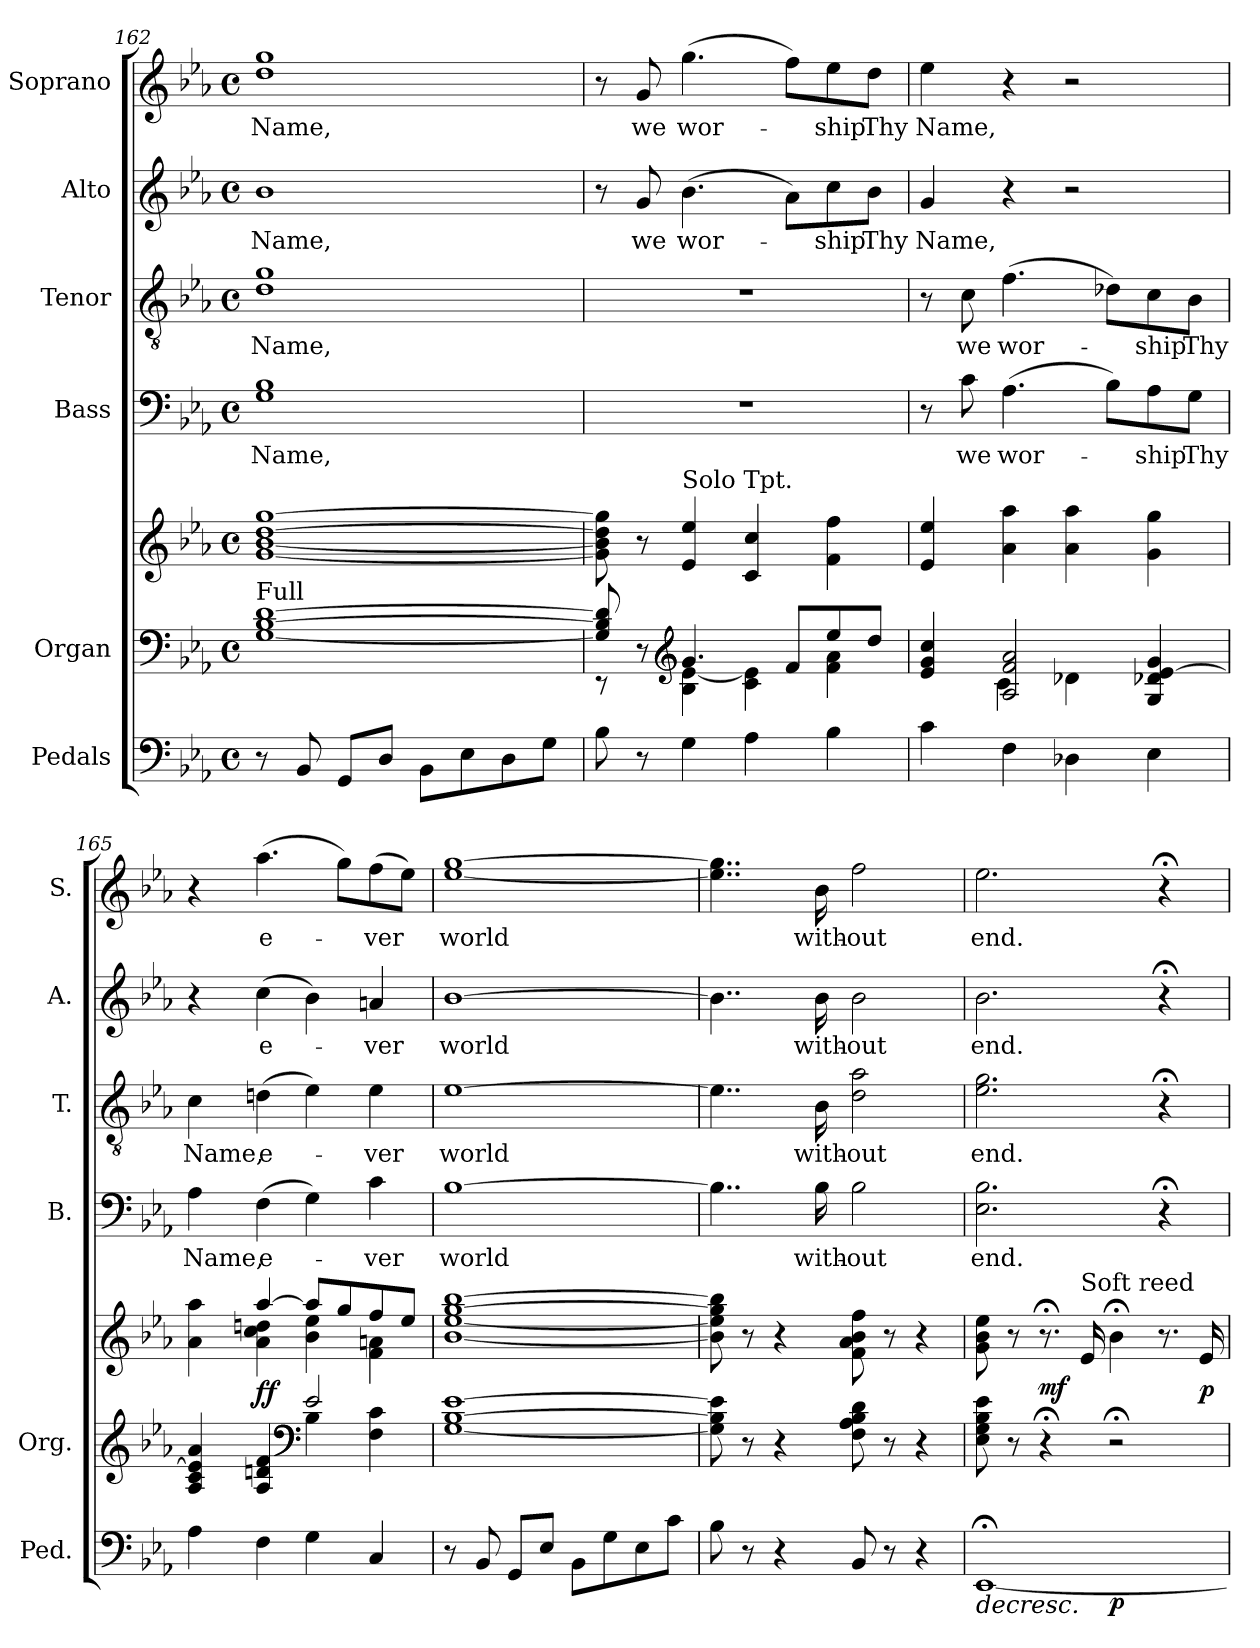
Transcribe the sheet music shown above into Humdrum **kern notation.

**kern	**dynam	**kern	**kern	**dynam	**kern	**text	**kern	**text	**kern	**text	**kern	**text
*part6	*part6	*part5	*part5	*part5	*part4	*part4	*part3	*part3	*part2	*part2	*part1	*part1
*staff7	*staff7	*staff6	*staff5	*staff5/6	*staff4	*staff4	*staff3	*staff3	*staff2	*staff2	*staff1	*staff1
*I"Pedals	*	*I"Organ	*	*	*I"Bass	*	*I"Tenor	*	*I"Alto	*	*I"Soprano	*
*I'Ped.	*	*I'Org.	*	*	*I'B.	*	*I'T.	*	*I'A.	*	*I'S.	*
*clefF4	*	*clefF4	*clefG2	*	*clefF4	*	*clefGv2	*	*clefG2	*	*clefG2	*
*	*	*	*	*	*	*	*ITrd7c12	*	*	*	*	*
*k[b-e-a-]	*	*k[b-e-a-]	*k[b-e-a-]	*	*k[b-e-a-]	*	*k[b-e-a-]	*	*k[b-e-a-]	*	*k[b-e-a-]	*
*E-:	*	*E-:	*E-:	*	*E-:	*	*E-:	*	*E-:	*	*E-:	*
*M4/4	*	*M4/4	*M4/4	*	*M4/4	*	*M4/4	*	*M4/4	*	*M4/4	*
*met(c)	*	*met(c)	*met(c)	*	*met(c)	*	*met(c)	*	*met(c)	*	*met(c)	*
=162	=162	=162	=162	=162	=162	=162	=162	=162	=162	=162	=162	=162
!	!	!	!	!	!	!LO:LY:b:color=#000000	!	!	!	!	!	!
!	!	!	!	!	!	!	!	!LO:LY:b:color=#000000	!	!	!	!
!	!	!	!	!	!	!	!	!	!	!LO:LY:b:color=#000000	!	!
!	!	!LO:TX:a:t=Full	!	!	!	!	!	!	!	!	!	!
!	!	!	!	!	!	!	!	!	!	!	!	!LO:LY:b:color=#000000
8r	.	[1Gi [1B-i [1di	[1gi [1b-i [1ddi [1ggi	.	1Gi 1B-i	Name,	1Di 1Gi	Name,	1b-i	Name,	1ddi 1ggi	Name,
8BB-i/	.	.	.	.	.	.	.	.	.	.	.	.
8GGi/L	.	.	.	.	.	.	.	.	.	.	.	.
8Di/J	.	.	.	.	.	.	.	.	.	.	.	.
8BB-i\L	.	.	.	.	.	.	.	.	.	.	.	.
8E-i\	.	.	.	.	.	.	.	.	.	.	.	.
8Di\	.	.	.	.	.	.	.	.	.	.	.	.
8Gi\J	.	.	.	.	.	.	.	.	.	.	.	.
=163	=163	=163	=163	=163	=163	=163	=163	=163	=163	=163	=163	=163
*	*	*^	*	*	*	*	*	*	*	*	*	*
8B-i\	.	8Gi/] 8B-i] 8di]	8r	8gi\] 8b-i] 8ddi] 8ggi]	.	1r	.	1r	.	8r	.	8r	.
!	!	!	!	!	!	!	!	!	!	!	!LO:LY:b:color=#000000	!	!
!	!	!	!	!	!	!	!	!	!	!	!	!	!LO:LY:b:color=#000000
8r	.	8r	8ryy	8r	.	.	.	.	.	8gi/	we	8gi/	we
*	*	*clefG2	*	*	*	*	*	*	*	*	*	*	*
!	!	!	!	!	!	!	!	!	!	!	!LO:LY:b:color=#000000	!	!
!	!	!	!	!LO:TX:a:t=Solo Tpt.	!	!	!	!	!	!	!	!	!
!	!	!	!	!	!	!	!	!	!	!	!	!	!LO:LY:b:color=#000000
4Gi\	.	4.gi/	4B-i\ [4e-i	4e-i/ 4ee-i	.	.	.	.	.	(4.b-i\	wor-	(4.ggi\	wor-
4A-i\	.	.	4ci\ 4e-i]	4ci/ 4cci	.	.	.	.	.	.	.	.	.
.	.	8fi/L	.	.	.	.	.	.	.	8a-i\L)	.	8ffi\L)	.
!	!	!	!	!	!	!	!	!	!	!	!LO:LY:b:color=#000000	!	!
!	!	!	!	!	!	!	!	!	!	!	!	!	!LO:LY:b:color=#000000
4B-i\	.	8ee-i/	4fi\ 4a-i	4fi\ 4ffi	.	.	.	.	.	8cci\	-ship	8ee-i\	-ship
!	!	!	!	!	!	!	!	!	!	!	!LO:LY:b:color=#000000	!	!
!	!	!	!	!	!	!	!	!	!	!	!	!	!LO:LY:b:color=#000000
.	.	8ddi/J	.	.	.	.	.	.	.	8b-i\J	Thy	8ddi\J	Thy
=164	=164	=164	=164	=164	=164	=164	=164	=164	=164	=164	=164	=164	=164
!	!	!	!	!	!	!	!	!	!	!	!LO:LY:b:color=#000000	!	!
!	!	!	!	!	!	!	!	!	!	!	!	!	!LO:LY:b:color=#000000
4ci\	.	4e-i/ 4gi 4cci	4ryy	4e-i/ 4ee-i	.	8r	.	8r	.	4gi/	Name,	4ee-i\	Name,
!	!	!	!	!	!	!	!LO:LY:b:color=#000000	!	!	!	!	!	!
!	!	!	!	!	!	!	!	!	!LO:LY:b:color=#000000	!	!	!	!
.	.	.	.	.	.	8ci\	we	8Ci\	we	.	.	.	.
!	!	!	!	!	!	!	!LO:LY:b:color=#000000	!	!	!	!	!	!
!	!	!	!	!	!	!	!	!	!LO:LY:b:color=#000000	!	!	!	!
4Fi\	.	2A-i/ 2fi 2a-i	4ci\	4a-i\ 4aa-i	.	(4.A-i\	wor-	(4.Fi\	wor-	4r	.	4r	.
4D-Xi\	.	.	4d-Xi\	4a-i\ 4aa-i	.	.	.	.	.	2r	.	2r	.
.	.	.	.	.	.	8B-i\L)	.	8D-Xi\L)	.	.	.	.	.
!	!	!	!	!	!	!	!LO:LY:b:color=#000000	!	!	!	!	!	!
!	!	!	!	!	!	!	!	!	!LO:LY:b:color=#000000	!	!	!	!
4E-i\	.	4Gi/ 4d-Xi [4e-i 4gi	4ryy	4gi\ 4ggi	.	8A-i\	-ship	8Ci\	-ship	.	.	.	.
!	!	!	!	!	!	!	!LO:LY:b:color=#000000	!	!	!	!	!	!
!	!	!	!	!	!	!	!	!	!LO:LY:b:color=#000000	!	!	!	!
.	.	.	.	.	.	8Gi\J	Thy	8BB-i\J	Thy	.	.	.	.
=165	=165	=165	=165	=165	=165	=165	=165	=165	=165	=165	=165	=165	=165
*	*	*	*	*^	*	*	*	*	*	*	*	*	*
!	!	!	!	!	!	!	!	!LO:LY:b:color=#000000	!	!	!	!	!	!
!	!	!	!	!	!	!	!	!	!	!LO:LY:b:color=#000000	!	!	!	!
4A-i\	.	4A-i/ 4ci 4e-i] 4a-i	2ryy	4ryy	4a-i\ 4aa-i	.	4A-i\	Name,	4Ci\	Name,	4r	.	4r	.
!	!	!	!	!	!	!	!	!LO:LY:b:color=#000000	!	!	!	!	!	!
!	!	!	!	!	!	!	!	!	!	!LO:LY:b:color=#000000	!	!	!	!
!	!	!	!	!	!	!	!	!	!	!	!	!LO:LY:b:color=#000000	!	!
!	!	!	!	!	!	!	!	!	!	!	!	!	!	!LO:LY:b:color=#000000
4Fi\	.	4A-i/ 4dni 4fi	.	[4aa-i/	4a-i\ 4cci 4ddni	ff	(4Fi\	e-	(4Dni\	e-	(4cci\	e-	(4.aa-i\	e-
*	*	*clefF4	*	*	*	*	*	*	*	*	*	*	*	*
4Gi\	.	2e-i/	4B-i\	8aa-i/L]	4b-i\ 4ee-i	.	4Gi\)	.	4E-i\)	.	4b-i\)	.	.	.
.	.	.	.	8ggi/	.	.	.	.	.	.	.	.	8ggi\L)	.
!	!	!	!	!	!	!	!	!LO:LY:b:color=#000000	!	!	!	!	!	!
!	!	!	!	!	!	!	!	!	!	!LO:LY:b:color=#000000	!	!	!	!
!	!	!	!	!	!	!	!	!	!	!	!	!LO:LY:b:color=#000000	!	!
!	!	!	!	!	!	!	!	!	!	!	!	!	!	!LO:LY:b:color=#000000
4Ci/	.	.	4Fi\ 4ci	8ffi/	4fi\ 4ani	.	4ci\	-ver	4E-i\	-ver	4ani/	-ver	(8ffi\	-ver
.	.	.	.	8ee-i/J	.	.	.	.	.	.	.	.	8ee-i\J)	.
*	*	*v	*v	*	*	*	*	*	*	*	*	*	*	*
*	*	*	*v	*v	*	*	*	*	*	*	*	*	*
!!LO:LB:g=z
=166	=166	=166	=166	=166	=166	=166	=166	=166	=166	=166	=166	=166
!	!	!	!	!	!	!LO:LY:b:color=#000000	!	!	!	!	!	!
!	!	!	!	!	!	!	!	!LO:LY:b:color=#000000	!	!	!	!
!	!	!	!	!	!	!	!	!	!	!LO:LY:b:color=#000000	!	!
!	!	!	!	!	!	!	!	!	!	!	!	!LO:LY:b:color=#000000
8r	.	[1Gi [1B-i [1e-i	[1b-i [1ee-i [1ggi [1bb-i	.	[1B-i	world	[1E-i	world	[1b-i	world	[1ee-i [1ggi	world
8BB-i/	.	.	.	.	.	.	.	.	.	.	.	.
8GGi/L	.	.	.	.	.	.	.	.	.	.	.	.
8E-i/J	.	.	.	.	.	.	.	.	.	.	.	.
8BB-i\L	.	.	.	.	.	.	.	.	.	.	.	.
8Gi\	.	.	.	.	.	.	.	.	.	.	.	.
8E-i\	.	.	.	.	.	.	.	.	.	.	.	.
8ci\J	.	.	.	.	.	.	.	.	.	.	.	.
=167	=167	=167	=167	=167	=167	=167	=167	=167	=167	=167	=167	=167
8B-i\	.	8Gi\] 8B-i] 8e-i]	8b-i\] 8ee-i] 8ggi] 8bb-i]	.	4..B-i\]	.	4..E-i\]	.	4..b-i\]	.	4..ee-i\] 4..ggi]	.
8r	.	8r	8r	.	.	.	.	.	.	.	.	.
4r	.	4r	4r	.	.	.	.	.	.	.	.	.
!	!	!	!	!	!	!LO:LY:b:color=#000000	!	!	!	!	!	!
!	!	!	!	!	!	!	!	!LO:LY:b:color=#000000	!	!	!	!
!	!	!	!	!	!	!	!	!	!	!LO:LY:b:color=#000000	!	!
!	!	!	!	!	!	!	!	!	!	!	!	!LO:LY:b:color=#000000
.	.	.	.	.	16B-i\	with-	16BB-i\	with-	16b-i\	with-	16b-i\	with-
!	!	!	!	!	!	!LO:LY:b:color=#000000	!	!	!	!	!	!
!	!	!	!	!	!	!	!	!LO:LY:b:color=#000000	!	!	!	!
!	!	!	!	!	!	!	!	!	!	!LO:LY:b:color=#000000	!	!
!	!	!	!	!	!	!	!	!	!	!	!	!LO:LY:b:color=#000000
8BB-i/	.	8Fi\ 8A-i 8B-i 8di	8fi\ 8a-i 8b-i 8ffi	.	2B-i\	-out	2Di\ 2A-i	-out	2b-i\	-out	2ffi\	-out
8r	.	8r	8r	.	.	.	.	.	.	.	.	.
4r	.	4r	4r	.	.	.	.	.	.	.	.	.
=168	=168	=168	=168	=168	=168	=168	=168	=168	=168	=168	=168	=168
!	!LO:HP:b	!	!	!	!	!	!	!	!	!	!	!
!	!	!	!	!	!	!LO:LY:b:color=#000000	!	!	!	!	!	!
!	!	!	!	!	!	!	!	!LO:LY:b:color=#000000	!	!	!	!
!	!	!	!	!	!	!	!	!	!	!LO:LY:b:color=#000000	!	!
!	!	!	!	!	!	!	!	!	!	!	!	!LO:LY:b:color=#000000
*^	*	*	*	*	*	*	*	*	*	*	*	*
[1EE-;i	2ryy	>	8E-i\ 8Gi 8B-i 8e-i	8gi\ 8b-i 8ee-i	.	2.E-i\ 2.B-i	end.	2.E-i\ 2.Gi	end.	2.b-i\	end.	2.ee-i\	end.
.	.	.	8r	8r	.	.	.	.	.	.	.	.	.
.	.	.	4r;	8.r;	mf	.	.	.	.	.	.	.	.
!	!	!	!	!LO:TX:a:t=Soft reed	!	!	!	!	!	!	!	!	!
.	.	.	.	16e-i/	.	.	.	.	.	.	.	.	.
.	2ryy	p	2r;	4b-;i\	.	.	.	.	.	.	.	.	.
.	.	.	.	8.r	.	4r;	.	4r;	.	4r;	.	4r;	.
.	.	.	.	16e-i/	p	.	.	.	.	.	.	.	.
.	.	]	.	.	.	.	.	.	.	.	.	.	.
*v	*v	*	*	*	*	*	*	*	*	*	*	*	*
=	=	=	=	=	=	=	=	=	=	=	=	=
*-	*-	*-	*-	*-	*-	*-	*-	*-	*-	*-	*-	*-
